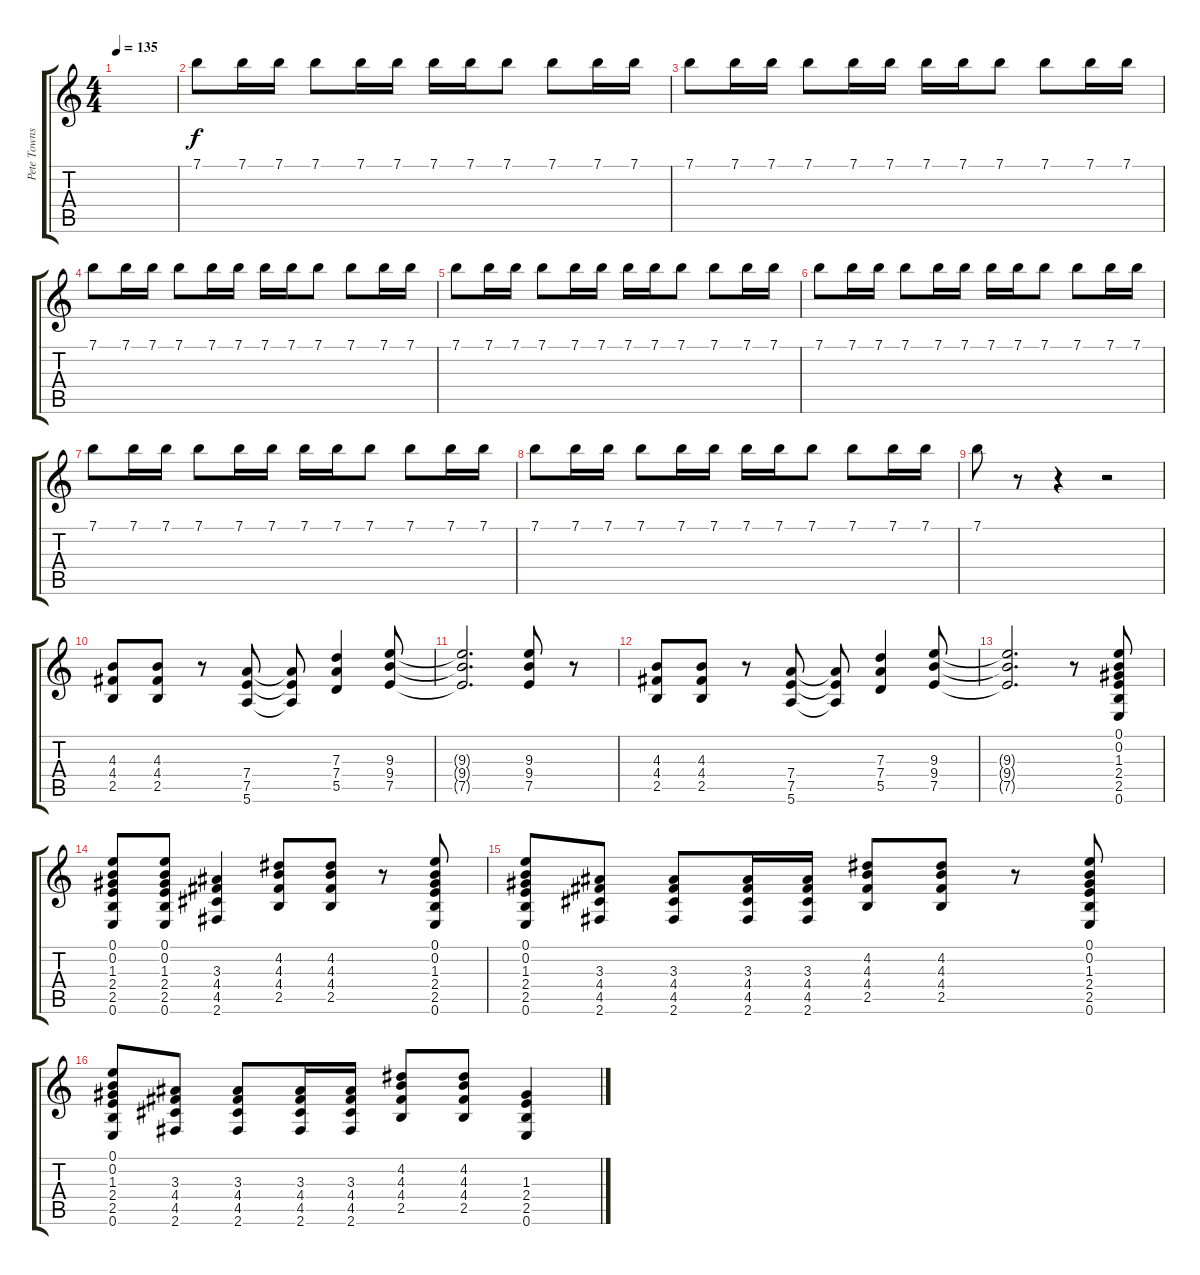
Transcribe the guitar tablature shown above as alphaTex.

\track ("Pete Townshend overdrive" "Pete Towns") {instrument overdrivenguitar}
\staff {score tabs}
\tuning (E4 B3 G3 D3 A2 E2) {hide}
\ts (4 4)
\tempo 135
\clef g2
\ks c
|
7.1.8 7.1.16 7.1.16 7.1.8 7.1.16 7.1.16 7.1.16 7.1.16 7.1.8 7.1.8 7.1.16 7.1.16 |
7.1.8 7.1.16 7.1.16 7.1.8 7.1.16 7.1.16 7.1.16 7.1.16 7.1.8 7.1.8 7.1.16 7.1.16 |
7.1.8 7.1.16 7.1.16 7.1.8 7.1.16 7.1.16 7.1.16 7.1.16 7.1.8 7.1.8 7.1.16 7.1.16 |
7.1.8 7.1.16 7.1.16 7.1.8 7.1.16 7.1.16 7.1.16 7.1.16 7.1.8 7.1.8 7.1.16 7.1.16 |
7.1.8 7.1.16 7.1.16 7.1.8 7.1.16 7.1.16 7.1.16 7.1.16 7.1.8 7.1.8 7.1.16 7.1.16 |
7.1.8 7.1.16 7.1.16 7.1.8 7.1.16 7.1.16 7.1.16 7.1.16 7.1.8 7.1.8 7.1.16 7.1.16 |
7.1.8 7.1.16 7.1.16 7.1.8 7.1.16 7.1.16 7.1.16 7.1.16 7.1.8 7.1.8 7.1.16 7.1.16 |
7.1.8 r.8 r.4 r.2 |
(4.3 4.4 2.5).8 (4.3 4.4 2.5).8 r.8 (7.4 7.5 5.6).8 (7.4{t} 7.5{t} 5.6{t}).8 (7.3 7.4 5.5).4 (9.3 9.4 7.5).8 |
(9.3{t} 9.4{t} 7.5{t}).2{d} (9.3 9.4 7.5).8 r.8 |
(4.3 4.4 2.5).8 (4.3 4.4 2.5).8 r.8 (7.4 7.5 5.6).8 (7.4{t} 7.5{t} 5.6{t}).8 (7.3 7.4 5.5).4 (9.3 9.4 7.5).8 |
(9.3{t} 9.4{t} 7.5{t}).2{d} r.8 (0.1 0.2 1.3 2.4 2.5 0.6).8 |
(0.1 0.2 1.3 2.4 2.5 0.6).8 (0.1 0.2 1.3 2.4 2.5 0.6).8 (3.3 4.4 4.5 2.6).4 (4.2 4.3 4.4 2.5).8 (4.2 4.3 4.4 2.5).8 r.8 (0.1 0.2 1.3 2.4 2.5 0.6).8 |
(0.1 0.2 1.3 2.4 2.5 0.6).8 (3.3 4.4 4.5 2.6).8 (3.3 4.4 4.5 2.6).8 (3.3 4.4 4.5 2.6).16 (3.3 4.4 4.5 2.6).16 (4.2 4.3 4.4 2.5).8 (4.2 4.3 4.4 2.5).8 r.8 (0.1 0.2 1.3 2.4 2.5 0.6).8 |
(0.1 0.2 1.3 2.4 2.5 0.6).8 (3.3 4.4 4.5 2.6).8 (3.3 4.4 4.5 2.6).8 (3.3 4.4 4.5 2.6).16 (3.3 4.4 4.5 2.6).16 (4.2 4.3 4.4 2.5).8 (4.2 4.3 4.4 2.5).8 (1.3 2.4 2.5 0.6).4
